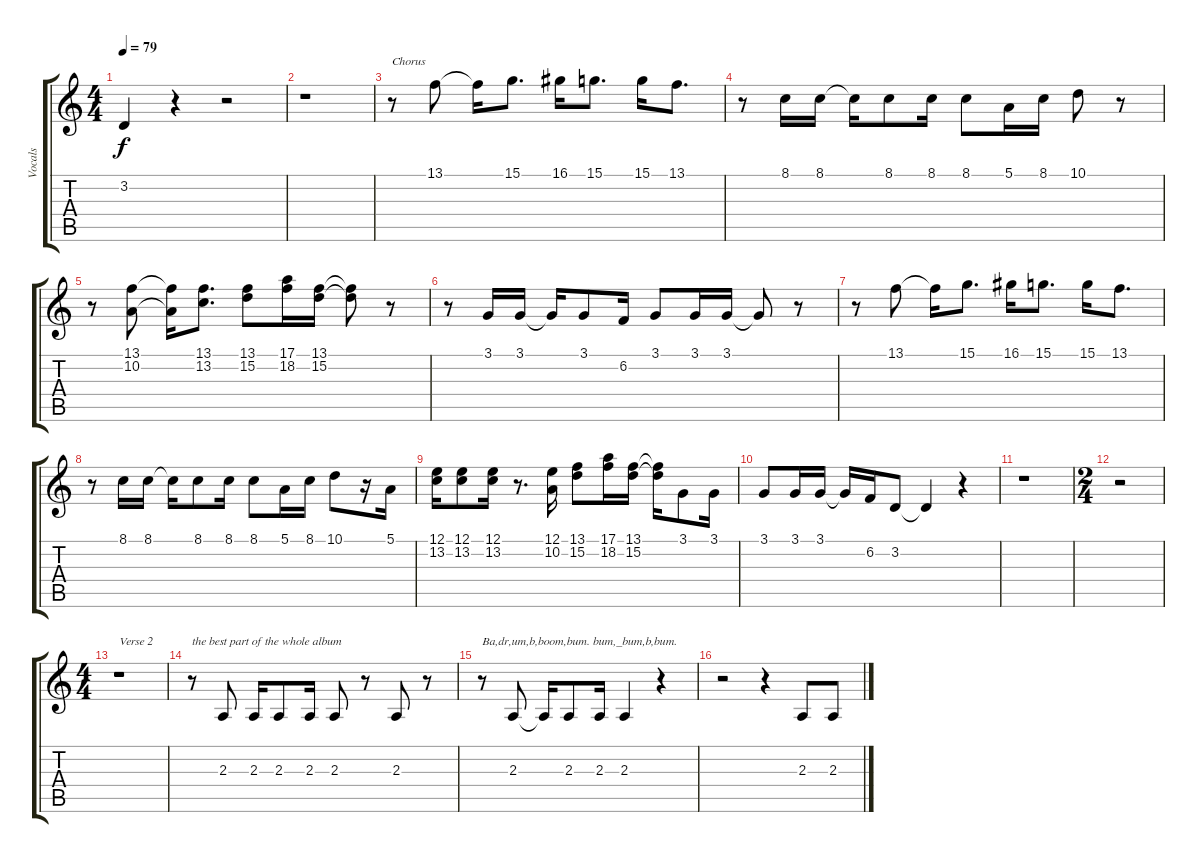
\track ("Vocals" "Vocals") {instrument cello}
\staff {score tabs}
\tuning (E4 B3 G3 D3 A2 E2) {hide}
\ts (4 4)
\tempo 79
\clef g2
\ks c
3.2{t}.4{dy f} r.4 r.2 |
r.1 |
r.8{txt "Chorus"} 13.1.8 13.1{t}.16 15.1.8{d} 16.1.16 15.1.8{d} 15.1.16 13.1.8{d} |
r.8 8.1.16 8.1.16 8.1{t}.16 8.1.8 8.1.16 8.1.8 5.1.16 8.1.16 10.1.8 r.8 |
r.8 (13.1 10.2).8 (13.1{t} 10.2{t}).16 (13.1 13.2).8{d} (13.1 15.2).8 (17.1 18.2).16 (13.1 15.2).16 (13.1{t} 15.2{t}).8 r.8 |
r.8 3.1.16 3.1.16 3.1{t}.16 3.1.8 6.2.16 3.1.8 3.1.16 3.1.16 3.1{t}.8 r.8 |
r.8 13.1.8 13.1{t}.16 15.1.8{d} 16.1.16 15.1.8{d} 15.1.16 13.1.8{d} |
r.8 8.1.16 8.1.16 8.1{t}.16 8.1.8 8.1.16 8.1.8 5.1.16 8.1.16 10.1.8 r.16 5.1.16 |
(12.1 13.2).16 (12.1 13.2).8 (12.1 13.2).16 r.8{d} (12.1 10.2).16 (13.1 15.2).8 (17.1 18.2).16 (13.1 15.2).16 (13.1{t} 15.2{t}).16 3.1.8 3.1.16 |
3.1.8 3.1.16 3.1.16 3.1{t}.16 6.2.16 3.2.8 3.2{t}.4 r.4 |
r.1 |
\ts (2 4)
r.2 |
\ts (4 4)
r.1{txt "Verse 2"} |
r.8{txt "the best part of the whole album"} 2.3.8 2.3.16 2.3.8 2.3.16 2.3.8 r.8 2.3.8 r.8 |
r.8{txt "Ba,dr,um,b,boom,bum. bum,_bum,b,bum."} 2.3.8 2.3{t}.16 2.3.8 2.3.16 2.3.4 r.4 |
r.2 r.4 2.3.8 2.3.8
